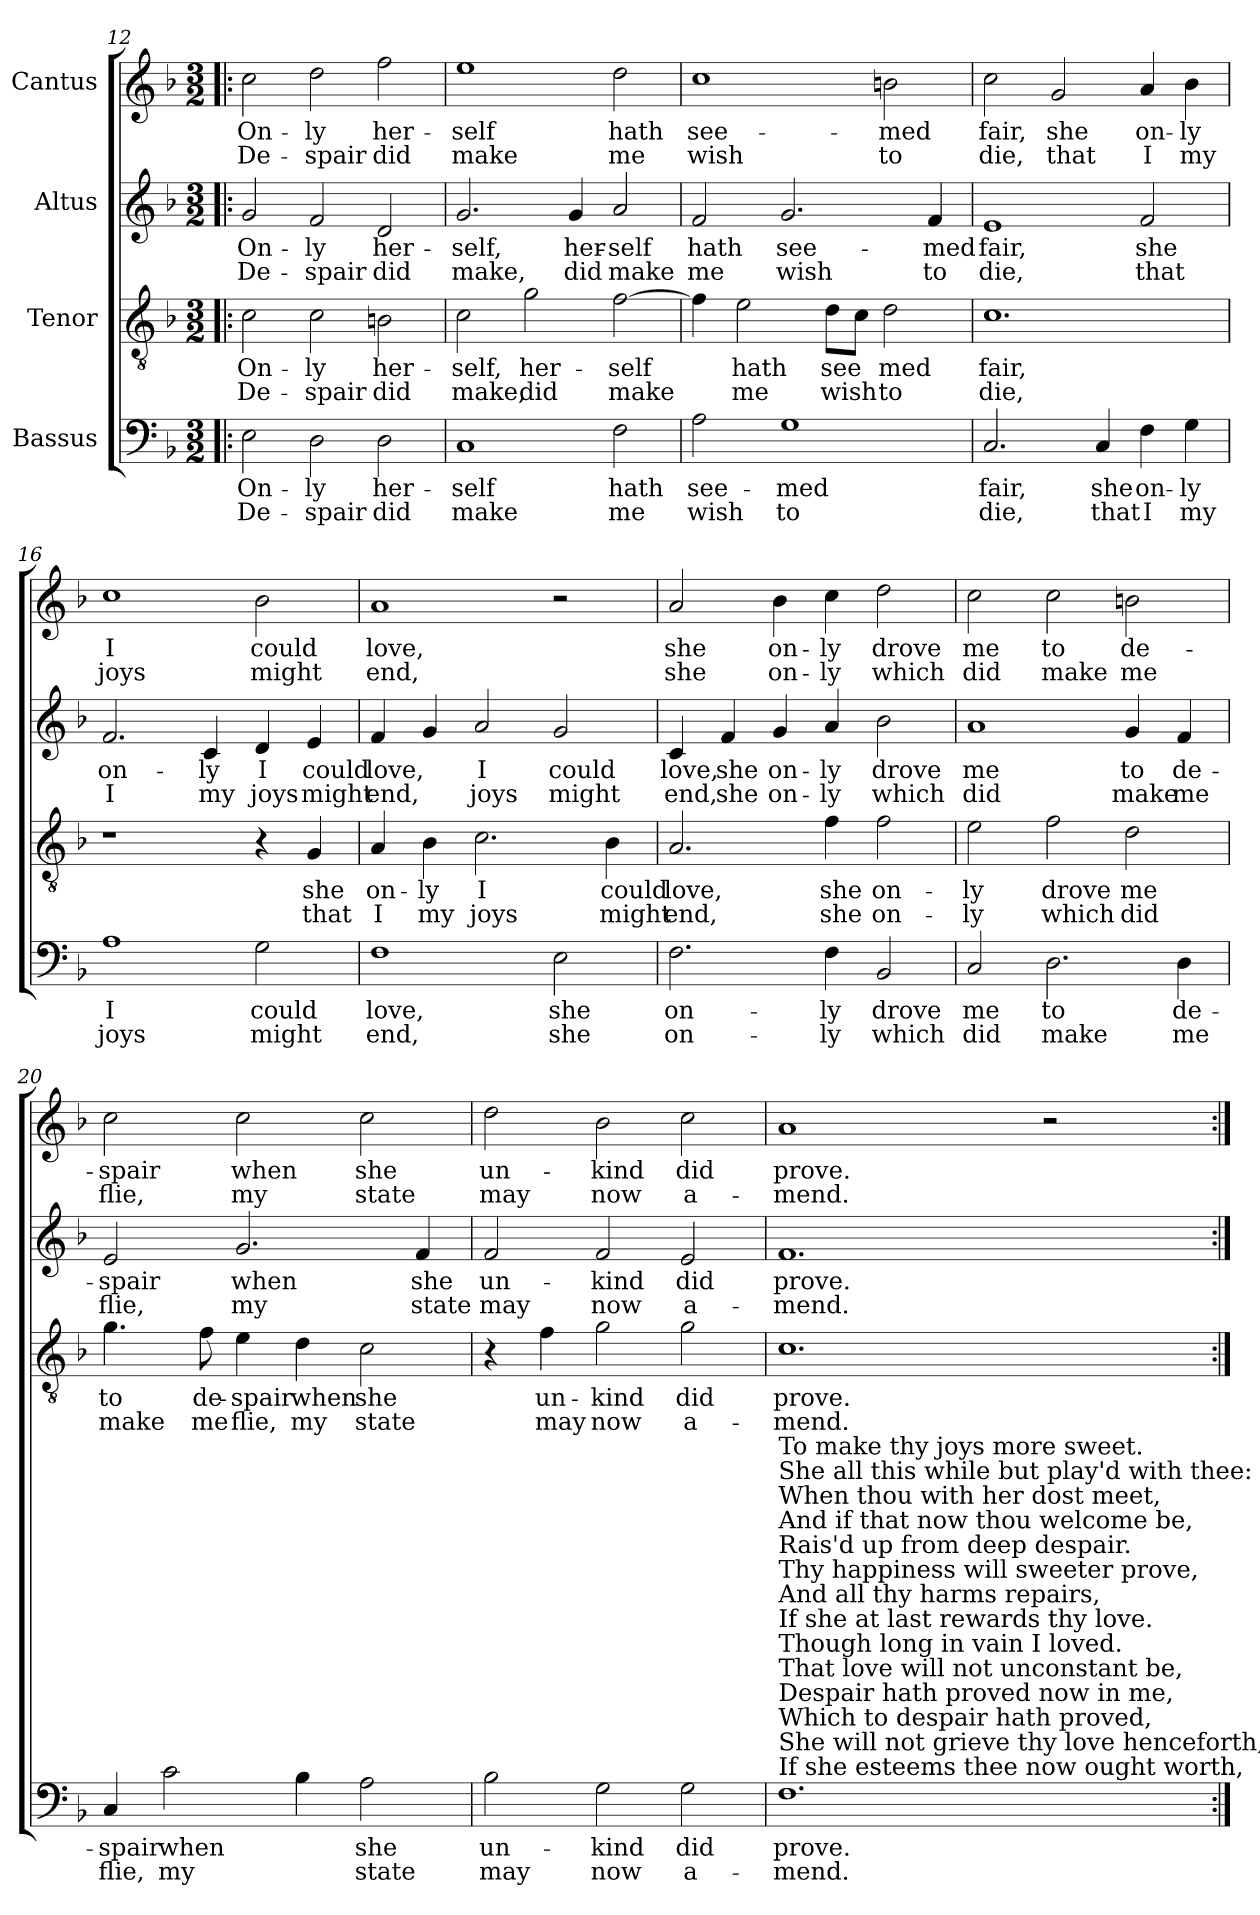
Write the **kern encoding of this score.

**kern	**text	**text	**kern	**text	**text	**kern	**text	**text	**kern	**text	**text
*part4	*part4	*part4	*part3	*part3	*part3	*part2	*part2	*part2	*part1	*part1	*part1
*staff4	*staff4	*staff4	*staff3	*staff3	*staff3	*staff2	*staff2	*staff2	*staff1	*staff1	*staff1
*I"Bassus	*	*	*I"Tenor	*	*	*I"Altus	*	*	*I"Cantus	*	*
!!LO:LB:g=z
*clefF4	*	*	*clefGv2	*	*	*clefG2	*	*	*clefG2	*	*
*k[b-]	*	*	*k[b-]	*	*	*k[b-]	*	*	*k[b-]	*	*
*M3/2	*	*	*M3/2	*	*	*M3/2	*	*	*M3/2	*	*
=12!|:	=12!|:	=12!|:	=12!|:	=12!|:	=12!|:	=12!|:	=12!|:	=12!|:	=12!|:	=12!|:	=12!|:
!	!LO:LY:b	!LO:LY:b	!	!LO:LY:b	!LO:LY:b	!	!LO:LY:b	!LO:LY:b	!	!LO:LY:b	!LO:LY:b
2E\	On-	De-	2c\	On-	De-	2g/	On-	De-	2cc\	On-	De-
!	!LO:LY:b	!LO:LY:b	!	!LO:LY:b	!LO:LY:b	!	!LO:LY:b	!LO:LY:b	!	!LO:LY:b	!LO:LY:b
2D\	ly	spair	2c\	ly	spair	2f/	ly	spair	2dd\	ly	spair
!	!LO:LY:b	!LO:LY:b	!	!LO:LY:b	!LO:LY:b	!	!LO:LY:b	!LO:LY:b	!	!LO:LY:b	!LO:LY:b
2D\	her-	did	2Bn\	her-	did	2d/	her-	did	2ff\	her-	did
=13	=13	=13	=13	=13	=13	=13	=13	=13	=13	=13	=13
!	!LO:LY:b	!LO:LY:b	!	!LO:LY:b	!LO:LY:b	!	!LO:LY:b	!LO:LY:b	!	!LO:LY:b	!LO:LY:b
1C	self	make	2c\	self,	make,	2.g/	self,	make,	1ee	self	make
!	!	!	!	!LO:LY:b	!LO:LY:b	!	!	!	!	!	!
.	.	.	2g\	her-	did	.	.	.	.	.	.
!	!	!	!	!	!	!	!LO:LY:b	!LO:LY:b	!	!	!
.	.	.	.	.	.	4g/	her-	did	.	.	.
!	!LO:LY:b	!LO:LY:b	!	!LO:LY:b	!LO:LY:b	!	!LO:LY:b	!LO:LY:b	!	!LO:LY:b	!LO:LY:b
2F\	hath	me	[2f\	self	make	2a/	self	make	2dd\	hath	me
=14	=14	=14	=14	=14	=14	=14	=14	=14	=14	=14	=14
!	!LO:LY:b	!LO:LY:b	!	!	!	!	!LO:LY:b	!LO:LY:b	!	!LO:LY:b	!LO:LY:b
2A\	see-	wish	4f\]	.	.	2f/	hath	me	1cc	see-	wish
!	!	!	!	!LO:LY:b	!LO:LY:b	!	!	!	!	!	!
.	.	.	2e\	hath	me	.	.	.	.	.	.
!	!LO:LY:b	!LO:LY:b	!	!	!	!	!LO:LY:b	!LO:LY:b	!	!	!
1G	med	to	.	.	.	2.g/	see-	wish	.	.	.
!	!	!	!	!LO:LY:b	!LO:LY:b	!	!	!	!	!	!
.	.	.	8d\L	see	wish	.	.	.	.	.	.
!	!	!	!	!LO:LY:b	!	!	!	!	!	!	!
.	.	.	8c\J	-	.	.	.	.	.	.	.
!	!	!	!	!LO:LY:b	!LO:LY:b	!	!	!	!	!LO:LY:b	!LO:LY:b
.	.	.	2d\	med	to	.	.	.	2bn\	med	to
!	!	!	!	!	!	!	!LO:LY:b	!LO:LY:b	!	!	!
.	.	.	.	.	.	4f/	med	to	.	.	.
=15	=15	=15	=15	=15	=15	=15	=15	=15	=15	=15	=15
!	!LO:LY:b	!LO:LY:b	!	!LO:LY:b	!LO:LY:b	!	!LO:LY:b	!LO:LY:b	!	!LO:LY:b	!LO:LY:b
2.C/	fair,	die,	1.c	fair,	die,	1e	fair,	die,	2cc\	fair,	die,
!	!	!	!	!	!	!	!	!	!	!LO:LY:b	!LO:LY:b
.	.	.	.	.	.	.	.	.	2g/	she	that
!	!LO:LY:b	!LO:LY:b	!	!	!	!	!	!	!	!	!
4C/	she	that	.	.	.	.	.	.	.	.	.
!	!LO:LY:b	!LO:LY:b	!	!	!	!	!LO:LY:b	!LO:LY:b	!	!LO:LY:b	!LO:LY:b
4F\	on-	I	.	.	.	2f/	she	that	4a/	on-	I
!	!LO:LY:b	!LO:LY:b	!	!	!	!	!	!	!	!LO:LY:b	!LO:LY:b
4G\	ly	my	.	.	.	.	.	.	4b-\	ly	my
=16	=16	=16	=16	=16	=16	=16	=16	=16	=16	=16	=16
!	!LO:LY:b	!LO:LY:b	!	!	!	!	!LO:LY:b	!LO:LY:b	!	!LO:LY:b	!LO:LY:b
1A	I	joys	1r	.	.	2.f/	on-	I	1cc	I	joys
!	!	!	!	!	!	!	!LO:LY:b	!LO:LY:b	!	!	!
.	.	.	.	.	.	4c/	ly	my	.	.	.
!	!LO:LY:b	!LO:LY:b	!	!	!	!	!LO:LY:b	!LO:LY:b	!	!LO:LY:b	!LO:LY:b
2G\	could	might	4r	.	.	4d/	I	joys	2b-\	could	might
!	!	!	!	!LO:LY:b	!LO:LY:b	!	!LO:LY:b	!LO:LY:b	!	!	!
.	.	.	4G/	she	that	4e/	could	might	.	.	.
=17	=17	=17	=17	=17	=17	=17	=17	=17	=17	=17	=17
!	!LO:LY:b	!LO:LY:b	!	!LO:LY:b	!LO:LY:b	!	!LO:LY:b	!LO:LY:b	!	!LO:LY:b	!LO:LY:b
1F	love,	end,	4A/	on-	I	4f/	love,	end,	1a	love,	end,
!	!	!	!	!LO:LY:b	!LO:LY:b	!	!	!	!	!	!
.	.	.	4B-\	ly	my	4g/	.	.	.	.	.
!	!	!	!	!LO:LY:b	!LO:LY:b	!	!LO:LY:b	!LO:LY:b	!	!	!
.	.	.	2.c\	I	joys	2a/	I	joys	.	.	.
!	!LO:LY:b	!LO:LY:b	!	!	!	!	!LO:LY:b	!LO:LY:b	!	!	!
2E\	she	she	.	.	.	2g/	could	might	2r	.	.
!	!	!	!	!LO:LY:b	!LO:LY:b	!	!	!	!	!	!
.	.	.	4B-\	could	might	.	.	.	.	.	.
!!LO:PB:g=z
=18	=18	=18	=18	=18	=18	=18	=18	=18	=18	=18	=18
!	!LO:LY:b	!LO:LY:b	!	!LO:LY:b	!LO:LY:b	!	!LO:LY:b	!LO:LY:b	!	!LO:LY:b	!LO:LY:b
2.F\	on-	on-	2.A/	love,	end,	4c/	love,	end,	2a/	she	she
!	!	!	!	!	!	!	!LO:LY:b	!LO:LY:b	!	!	!
.	.	.	.	.	.	4f/	she	she	.	.	.
!	!	!	!	!	!	!	!LO:LY:b	!LO:LY:b	!	!LO:LY:b	!LO:LY:b
.	.	.	.	.	.	4g/	on-	on-	4b-\	on-	on-
!	!LO:LY:b	!LO:LY:b	!	!LO:LY:b	!LO:LY:b	!	!LO:LY:b	!LO:LY:b	!	!LO:LY:b	!LO:LY:b
4F\	ly	ly	4f\	she	she	4a/	ly	ly	4cc\	ly	ly
!	!LO:LY:b	!LO:LY:b	!	!LO:LY:b	!LO:LY:b	!	!LO:LY:b	!LO:LY:b	!	!LO:LY:b	!LO:LY:b
2BB-/	drove	which	2f\	on-	on-	2b-\	drove	which	2dd\	drove	which
=19	=19	=19	=19	=19	=19	=19	=19	=19	=19	=19	=19
!	!LO:LY:b	!LO:LY:b	!	!LO:LY:b	!LO:LY:b	!	!LO:LY:b	!LO:LY:b	!	!LO:LY:b	!LO:LY:b
2C/	me	did	2e\	ly	ly	1a	me	did	2cc\	me	did
!	!LO:LY:b	!LO:LY:b	!	!LO:LY:b	!LO:LY:b	!	!	!	!	!LO:LY:b	!LO:LY:b
2.D\	to	make	2f\	drove	which	.	.	.	2cc\	to	make
!	!	!	!	!LO:LY:b	!LO:LY:b	!	!LO:LY:b	!LO:LY:b	!	!LO:LY:b	!LO:LY:b
.	.	.	2d\	me	did	4g/	to	make	2bn\	de-	me
!	!LO:LY:b	!LO:LY:b	!	!	!	!	!LO:LY:b	!LO:LY:b	!	!	!
4D\	de-	me	.	.	.	4f/	de-	me	.	.	.
=20	=20	=20	=20	=20	=20	=20	=20	=20	=20	=20	=20
!	!LO:LY:b	!LO:LY:b	!	!LO:LY:b	!LO:LY:b	!	!LO:LY:b	!LO:LY:b	!	!LO:LY:b	!LO:LY:b
4C/	spair	flie,	4.g\	to	make	2e/	spair	flie,	2cc\	spair	flie,
!	!LO:LY:b	!LO:LY:b	!	!	!	!	!	!	!	!	!
2c\	when	my	.	.	.	.	.	.	.	.	.
!	!	!	!	!LO:LY:b	!LO:LY:b	!	!	!	!	!	!
.	.	.	8f\	de-	me	.	.	.	.	.	.
!	!	!	!	!LO:LY:b	!LO:LY:b	!	!LO:LY:b	!LO:LY:b	!	!LO:LY:b	!LO:LY:b
.	.	.	4e\	spair	flie,	2.g/	when	my	2cc\	when	my
!	!	!	!	!LO:LY:b	!LO:LY:b	!	!	!	!	!	!
4B-\	.	.	4d\	when	my	.	.	.	.	.	.
!	!LO:LY:b	!LO:LY:b	!	!LO:LY:b	!LO:LY:b	!	!	!	!	!LO:LY:b	!LO:LY:b
2A\	she	state	2c\	she	state	.	.	.	2cc\	she	state
!	!	!	!	!	!	!	!LO:LY:b	!LO:LY:b	!	!	!
.	.	.	.	.	.	4f/	she	state	.	.	.
=21	=21	=21	=21	=21	=21	=21	=21	=21	=21	=21	=21
!	!LO:LY:b	!LO:LY:b	!	!	!	!	!LO:LY:b	!LO:LY:b	!	!LO:LY:b	!LO:LY:b
2B-\	un-	may	4r	.	.	2f/	un-	may	2dd\	un-	may
!	!	!	!	!LO:LY:b	!LO:LY:b	!	!	!	!	!	!
.	.	.	4f\	un-	may	.	.	.	.	.	.
!	!LO:LY:b	!LO:LY:b	!	!LO:LY:b	!LO:LY:b	!	!LO:LY:b	!LO:LY:b	!	!LO:LY:b	!LO:LY:b
2G\	kind	now	2g\	kind	now	2f/	kind	now	2b-\	kind	now
!	!LO:LY:b	!LO:LY:b	!	!LO:LY:b	!LO:LY:b	!	!LO:LY:b	!LO:LY:b	!	!LO:LY:b	!LO:LY:b
2G\	did	a-	2g\	did	a-	2e/	did	a-	2cc\	did	a-
=22	=22	=22	=22	=22	=22	=22	=22	=22	=22	=22	=22
!LO:TX:a:t=If she esteems thee now ought worth,	!	!	!	!	!	!	!	!	!	!	!
!LO:TX:a:t=She will not grieve thy love henceforth,	!	!	!	!	!	!	!	!	!	!	!
!LO:TX:a:t=Which to despair hath proved,	!	!	!	!	!	!	!	!	!	!	!
!LO:TX:a:t=Despair hath proved now in me,	!	!	!	!	!	!	!	!	!	!	!
!LO:TX:a:t=That love will not unconstant be,	!	!	!	!	!	!	!	!	!	!	!
!LO:TX:a:t=Though long in vain I loved.	!	!	!	!	!	!	!	!	!	!	!
!LO:TX:a:t=If she at last rewards thy love.	!	!	!	!	!	!	!	!	!	!	!
!LO:TX:a:t=And all thy harms repairs,	!	!	!	!	!	!	!	!	!	!	!
!LO:TX:a:t=Thy happiness will sweeter prove,	!	!	!	!	!	!	!	!	!	!	!
!LO:TX:a:t=Rais'd up from deep despair.	!	!	!	!	!	!	!	!	!	!	!
!LO:TX:a:t=And if that now thou welcome be,	!	!	!	!	!	!	!	!	!	!	!
!LO:TX:a:t=When thou with her dost meet,	!	!	!	!	!	!	!	!	!	!	!
!LO:TX:a:t=She all this while but play'd with thee&colon;	!	!	!	!	!	!	!	!	!	!	!
!LO:TX:a:t=To make thy joys more sweet.	!	!	!	!	!	!	!	!	!	!	!
!	!LO:LY:b	!LO:LY:b	!	!LO:LY:b	!LO:LY:b	!	!LO:LY:b	!LO:LY:b	!	!LO:LY:b	!LO:LY:b
1.F	prove.	mend.	1.c	prove.	mend.	1.f	prove.	mend.	1a	prove.	mend.
.	.	.	.	.	.	.	.	.	2r	.	.
=:|!	=:|!	=:|!	=:|!	=:|!	=:|!	=:|!	=:|!	=:|!	=:|!	=:|!	=:|!
*-	*-	*-	*-	*-	*-	*-	*-	*-	*-	*-	*-
